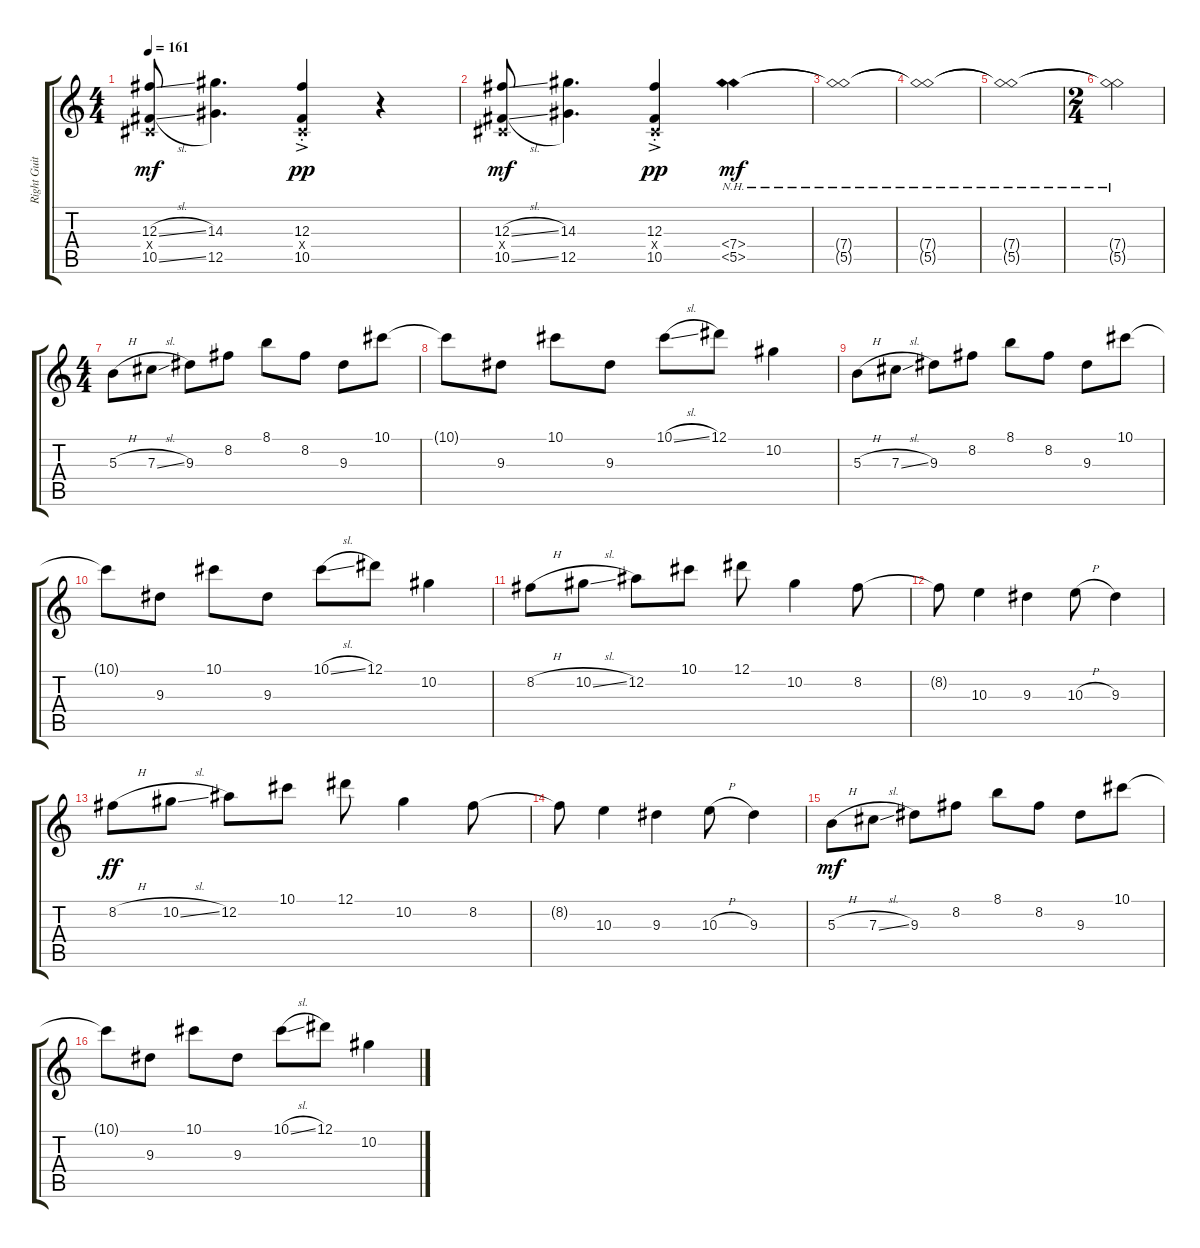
\track ("Right Guitar" "Right Guit") {instrument overdrivenguitar}
\staff {score tabs}
\tuning (Eb4 Bb3 Gb3 Db3 Ab2 Eb2) {hide}
\ts (4 4)
\tempo 161
\clef g2
\ks c
(12.3{sl} 0.4{x} 10.5{sl}).8{dy mf} (14.3 12.5).4{d} (12.3{ac st} 0.4{ac st x} 10.5{ac st}).4{dy pp} r.4 |
(12.3{sl} 0.4{x} 10.5{sl}).8{dy mf} (14.3 12.5).4{d} (12.3{ac st} 0.4{ac st x} 10.5{ac st}).4{dy pp} (7.4{nh} 5.5{nh}).4{dy mf} |
(7.4{nh t} 5.5{nh t}).1 |
(7.4{nh t} 5.5{nh t}).1 |
(7.4{nh t} 5.5{nh t}).1 |
\ts (2 4)
(7.4{nh t} 5.5{nh t}).2 |
\ts (4 4)
5.3{h}.8 7.3{sl}.8 9.3.8 8.2.8 8.1.8 8.2.8 9.3.8 10.1.8 |
10.1{t}.8 9.3.8 10.1.8 9.3.8 10.1{sl}.8 12.1.8 10.2.4 |
5.3{h}.8 7.3{sl}.8 9.3.8 8.2.8 8.1.8 8.2.8 9.3.8 10.1.8 |
10.1{t}.8 9.3.8 10.1.8 9.3.8 10.1{sl}.8 12.1.8 10.2.4 |
8.2{h}.8 10.2{sl}.8 12.2.8 10.1.8 12.1.8 10.2.4 8.2.8 |
8.2{t}.8 10.3.4 9.3.4 10.3{h}.8 9.3.4 |
8.2{h}.8{dy ff} 10.2{sl}.8 12.2.8 10.1.8 12.1.8 10.2.4 8.2.8 |
8.2{t}.8 10.3.4 9.3.4 10.3{h}.8 9.3.4 |
5.3{h}.8{dy mf} 7.3{sl}.8 9.3.8 8.2.8 8.1.8 8.2.8 9.3.8 10.1.8 |
10.1{t}.8 9.3.8 10.1.8 9.3.8 10.1{sl}.8 12.1.8 10.2.4
